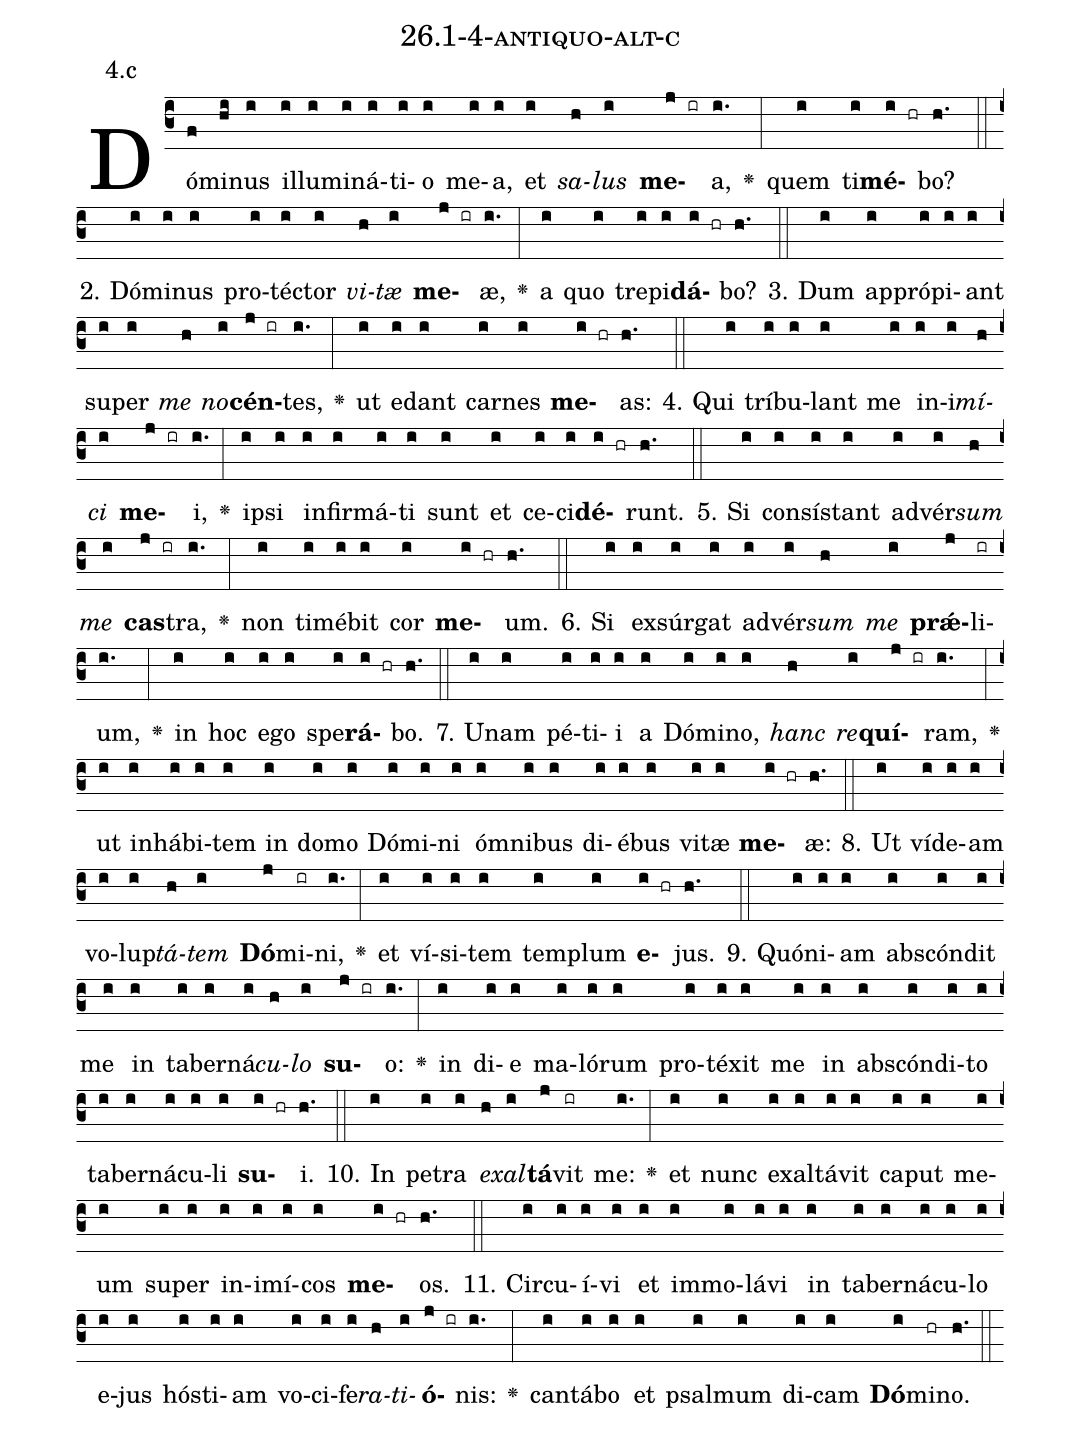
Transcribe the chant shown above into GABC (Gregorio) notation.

name: 26.1-4-antiquo-alt-c;
annotation: 4.c;
%%
(c3)Dó(f)mi(hi)nus(i) il(i)lu(i)mi(i)ná(i)ti(i)o(i) me(i)a,(i) et(i) <i>sa</i>(h)<i>lus</i>(i) <b>me</b>(j ir)a,(i.) <v>\greheightstar</v>(:) quem(i) ti(i)<b>mé</b>(i hr)bo?(h.) (::)
2. Dó(i)mi(i)nus(i) pro(i)téc(i)tor(i) <i>vi</i>(h)<i>tæ</i>(i) <b>me</b>(j ir)æ,(i.) <v>\greheightstar</v>(:) a(i) quo(i) tre(i)pi(i)<b>dá</b>(i hr)bo?(h.) (::)
3. Dum(i) ap(i)pró(i)pi(i)ant(i) su(i)per(i) <i>me</i>(h) <i>no</i>(i)<b>cén</b>(j ir)tes,(i.) <v>\greheightstar</v>(:) ut(i) e(i)dant(i) car(i)nes(i) <b>me</b>(i hr)as:(h.) (::)
4. Qui(i) trí(i)bu(i)lant(i) me(i) in(i)i(i)<i>mí</i>(h)<i>ci</i>(i) <b>me</b>(j ir)i,(i.) <v>\greheightstar</v>(:) ip(i)si(i) in(i)fir(i)má(i)ti(i) sunt(i) et(i) ce(i)ci(i)<b>dé</b>(i hr)runt.(h.) (::)
5. Si(i) con(i)sís(i)tant(i) ad(i)vér(i)<i>sum</i>(h) <i>me</i>(i) <b>cas</b>(j ir)tra,(i.) <v>\greheightstar</v>(:) non(i) ti(i)mé(i)bit(i) cor(i) <b>me</b>(i hr)um.(h.) (::)
6. Si(i) ex(i)súr(i)gat(i) ad(i)vér(i)<i>sum</i>(h) <i>me</i>(i) <b>prǽ</b>(j)li(ir)um,(i.) <v>\greheightstar</v>(:) in(i) hoc(i) e(i)go(i) spe(i)<b>rá</b>(i hr)bo.(h.) (::)
7. U(i)nam(i) pé(i)ti(i)i(i) a(i) Dó(i)mi(i)no,(i) <i>hanc</i>(h) <i>re</i>(i)<b>quí</b>(j ir)ram,(i.) <v>\greheightstar</v>(:) ut(i) in(i)há(i)bi(i)tem(i) in(i) do(i)mo(i) Dó(i)mi(i)ni(i) óm(i)ni(i)bus(i) di(i)é(i)bus(i) vi(i)tæ(i) <b>me</b>(i hr)æ:(h.) (::)
8. Ut(i) ví(i)de(i)am(i) vo(i)lup(i)<i>tá</i>(h)<i>tem</i>(i) <b>Dó</b>(j)mi(ir)ni,(i.) <v>\greheightstar</v>(:) et(i) ví(i)si(i)tem(i) tem(i)plum(i) <b>e</b>(i hr)jus.(h.) (::)
9. Quón(i)i(i)am(i) abs(i)cón(i)dit(i) me(i) in(i) ta(i)ber(i)ná(i)<i>cu</i>(h)<i>lo</i>(i) <b>su</b>(j ir)o:(i.) <v>\greheightstar</v>(:) in(i) di(i)e(i) ma(i)ló(i)rum(i) pro(i)té(i)xit(i) me(i) in(i) abs(i)cón(i)di(i)to(i) ta(i)ber(i)ná(i)cu(i)li(i) <b>su</b>(i hr)i.(h.) (::)
10. In(i) pe(i)tra(i) <i>ex</i>(h)<i>al</i>(i)<b>tá</b>(j)vit(ir) me:(i.) <v>\greheightstar</v>(:) et(i) nunc(i) ex(i)al(i)tá(i)vit(i) ca(i)put(i) me(i)um(i) su(i)per(i) in(i)i(i)mí(i)cos(i) <b>me</b>(i hr)os.(h.) (::)
11. Cir(i)cu(i)í(i)vi(i) et(i) im(i)mo(i)lá(i)vi(i) in(i) ta(i)ber(i)ná(i)cu(i)lo(i) e(i)jus(i) hós(i)ti(i)am(i) vo(i)ci(i)fe(i)<i>ra</i>(h)<i>ti</i>(i)<b>ó</b>(j ir)nis:(i.) <v>\greheightstar</v>(:) can(i)tá(i)bo(i) et(i) psal(i)mum(i) di(i)cam(i) <b>Dó</b>(i)mi(hr)no.(h.) (::)
